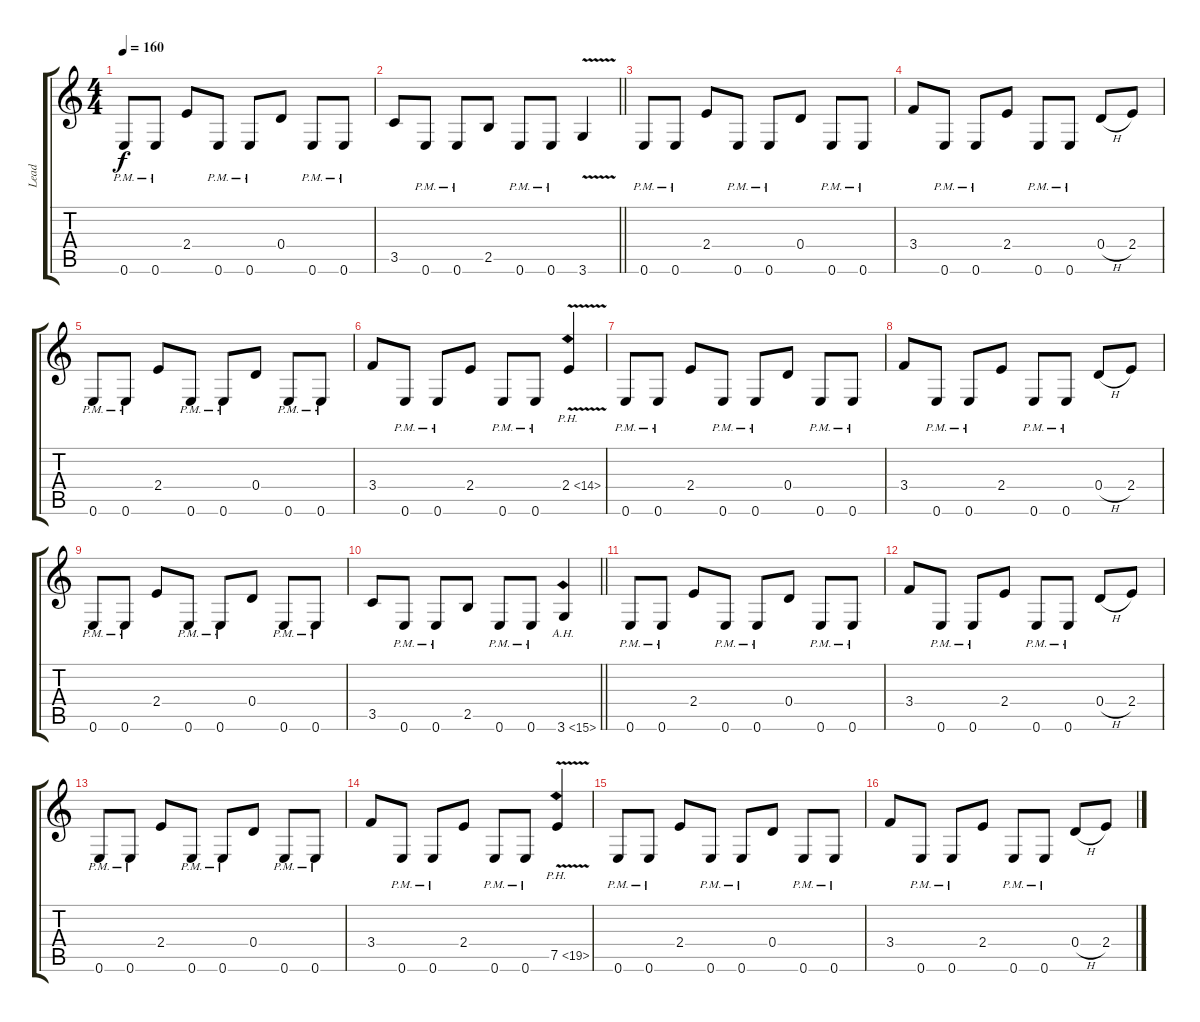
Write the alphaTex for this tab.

\track ("Lead" "Lead") {instrument distortionguitar}
\staff {score tabs}
\tuning (E4 B3 G3 D3 A2 E2) {hide}
\ts (4 4)
\tempo 160
\clef g2
\ks c
0.6{pm}.8{dy f} 0.6{pm}.8 2.4.8 0.6{pm}.8 0.6{pm}.8 0.4.8 0.6{pm}.8 0.6{pm}.8 |
\barLineRight lightlight
3.5.8 0.6{pm}.8 0.6{pm}.8 2.5.8 0.6{pm}.8 0.6{pm}.8 3.6{v}.4 |
0.6{pm}.8 0.6{pm}.8 2.4.8 0.6{pm}.8 0.6{pm}.8 0.4.8 0.6{pm}.8 0.6{pm}.8 |
3.4.8 0.6{pm}.8 0.6{pm}.8 2.4.8 0.6{pm}.8 0.6{pm}.8 0.4{h}.8 2.4.8 |
0.6{pm}.8 0.6{pm}.8 2.4.8 0.6{pm}.8 0.6{pm}.8 0.4.8 0.6{pm}.8 0.6{pm}.8 |
3.4.8 0.6{pm}.8 0.6{pm}.8 2.4.8 0.6{pm}.8 0.6{pm}.8 2.4{ph 12 v}.4 |
0.6{pm}.8 0.6{pm}.8 2.4.8 0.6{pm}.8 0.6{pm}.8 0.4.8 0.6{pm}.8 0.6{pm}.8 |
3.4.8 0.6{pm}.8 0.6{pm}.8 2.4.8 0.6{pm}.8 0.6{pm}.8 0.4{h}.8 2.4.8 |
0.6{pm}.8 0.6{pm}.8 2.4.8 0.6{pm}.8 0.6{pm}.8 0.4.8 0.6{pm}.8 0.6{pm}.8 |
\barLineRight lightlight
3.5.8 0.6{pm}.8 0.6{pm}.8 2.5.8 0.6{pm}.8 0.6{pm}.8 3.6{ah 12}.4 |
0.6{pm}.8 0.6{pm}.8 2.4.8 0.6{pm}.8 0.6{pm}.8 0.4.8 0.6{pm}.8 0.6{pm}.8 |
3.4.8 0.6{pm}.8 0.6{pm}.8 2.4.8 0.6{pm}.8 0.6{pm}.8 0.4{h}.8 2.4.8 |
0.6{pm}.8 0.6{pm}.8 2.4.8 0.6{pm}.8 0.6{pm}.8 0.4.8 0.6{pm}.8 0.6{pm}.8 |
3.4.8 0.6{pm}.8 0.6{pm}.8 2.4.8 0.6{pm}.8 0.6{pm}.8 7.5{ph 12 v}.4 |
0.6{pm}.8 0.6{pm}.8 2.4.8 0.6{pm}.8 0.6{pm}.8 0.4.8 0.6{pm}.8 0.6{pm}.8 |
3.4.8 0.6{pm}.8 0.6{pm}.8 2.4.8 0.6{pm}.8 0.6{pm}.8 0.4{h}.8 2.4.8
